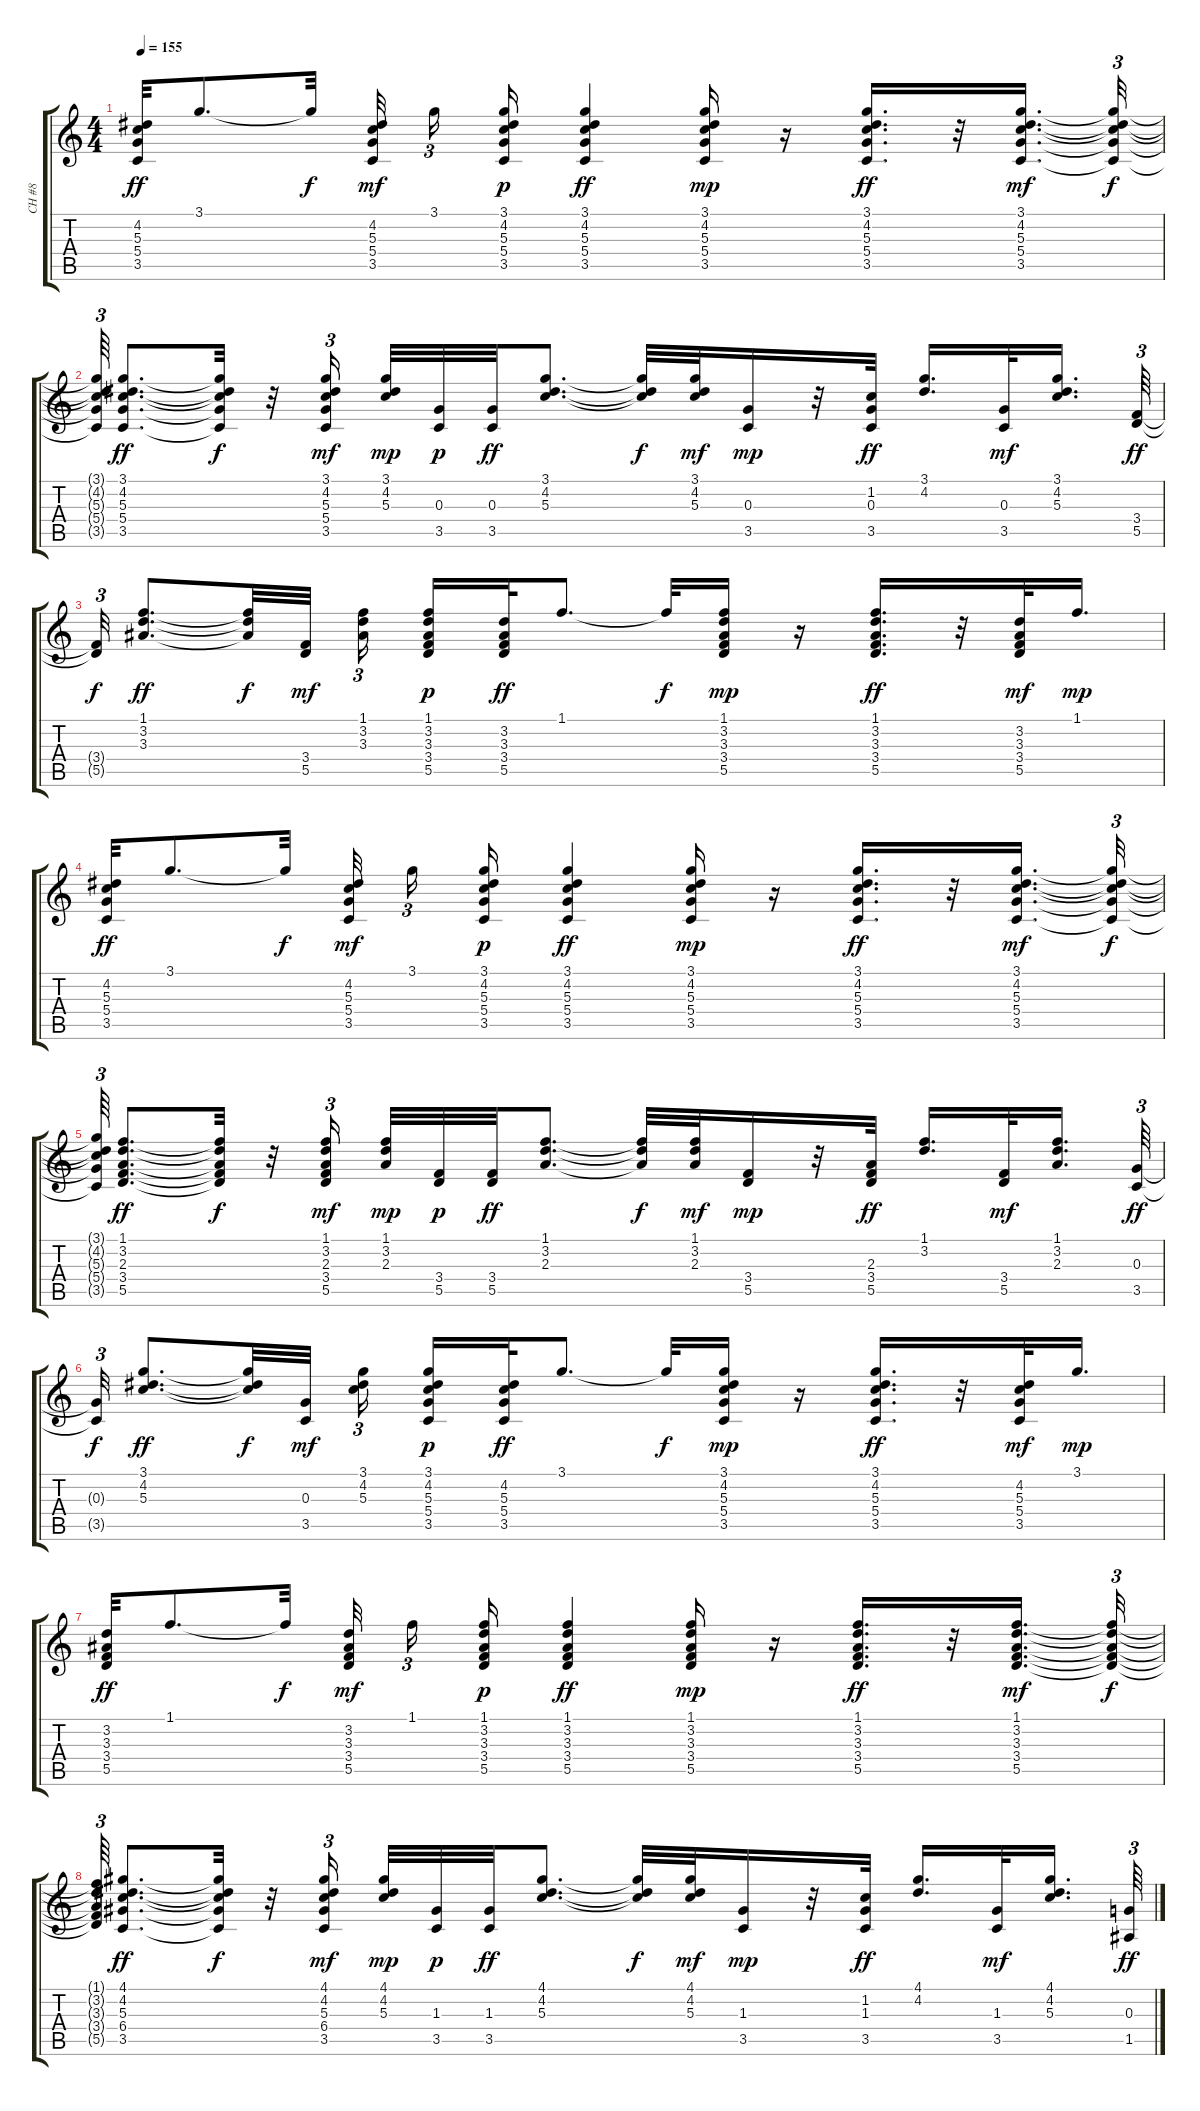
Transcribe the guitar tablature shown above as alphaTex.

\track ("CH #8" "CH #8") {instrument acousticguitarsteel}
\staff {score tabs}
\tuning (E4 B3 G3 D3 A2 E2) {hide}
\ts (4 4)
\tempo 155
\clef g2
\ks c
(4.2 5.3 5.4 3.5).32{dy ff} 3.1.8{d} 3.1{t}.32{dy f} (4.2 5.3 5.4 3.5).32{dy mf beam splitsecondary} 3.1.16{tu (3 2)} (3.1 4.2 5.3 5.4 3.5).16{dy p} (3.1 4.2 5.3 5.4 3.5).4{dy ff} (3.1 4.2 5.3 5.4 3.5).16{dy mp} r.16 (3.1 4.2 5.3 5.4 3.5).16{d dy ff} r.32 (3.1 4.2 5.3 5.4 3.5).16{d dy mf} (3.1{t} 4.2{t} 5.3{t} 5.4{t} 3.5{t}).32{tu (3 2) dy f} |
(3.1{t} 4.2{t} 5.3{t} 5.4{t} 3.5{t}).64{tu (3 2)} (3.1 4.2 5.3 5.4 3.5).8{d dy ff} (3.1{t} 4.2{t} 5.3{t} 5.4{t} 3.5{t}).32{dy f} r.32 (3.1 4.2 5.3 5.4 3.5).16{tu (3 2) dy mf beam splitsecondary} (3.1 4.2 5.3).32{dy mp} (0.3 3.5).32{dy p} (0.3 3.5).32{dy ff} (3.1 4.2 5.3).8{d} (3.1{t} 4.2{t} 5.3{t}).32{dy f} (3.1 4.2 5.3).32{dy mf} (0.3 3.5).16{dy mp} r.32 (1.2 0.3 3.5).32{dy ff} (3.1 4.2).16{d} (0.3 3.5).32{dy mf} (3.1 4.2 5.3).16{d beam splitsecondary} (3.4 5.5).64{tu (3 2) dy ff} |
(3.4{t} 5.5{t}).32{tu (3 2) dy f} (1.1 3.2 3.3).8{d dy ff} (1.1{t} 3.2{t} 3.3{t}).32{dy f} (3.4 5.5).32{dy mf} (1.1 3.2 3.3).16{tu (3 2) beam splitsecondary} (1.1 3.2 3.3 3.4 5.5).16{dy p} (3.2 3.3 3.4 5.5).32{dy ff} 1.1.8{d} 1.1{t}.32{dy f} (1.1 3.2 3.3 3.4 5.5).16{dy mp} r.16 (1.1 3.2 3.3 3.4 5.5).16{d dy ff} r.32 (3.2 3.3 3.4 5.5).32{dy mf} 1.1.16{d dy mp} |
(4.2 5.3 5.4 3.5).32{dy ff} 3.1.8{d} 3.1{t}.32{dy f} (4.2 5.3 5.4 3.5).32{dy mf beam splitsecondary} 3.1.16{tu (3 2)} (3.1 4.2 5.3 5.4 3.5).16{dy p} (3.1 4.2 5.3 5.4 3.5).4{dy ff} (3.1 4.2 5.3 5.4 3.5).16{dy mp} r.16 (3.1 4.2 5.3 5.4 3.5).16{d dy ff} r.32 (3.1 4.2 5.3 5.4 3.5).16{d dy mf} (3.1{t} 4.2{t} 5.3{t} 5.4{t} 3.5{t}).32{tu (3 2) dy f} |
(3.1{t} 4.2{t} 5.3{t} 5.4{t} 3.5{t}).64{tu (3 2)} (1.1 3.2 2.3 3.4 5.5).8{d dy ff} (1.1{t} 3.2{t} 2.3{t} 3.4{t} 5.5{t}).32{dy f} r.32 (1.1 3.2 2.3 3.4 5.5).16{tu (3 2) dy mf beam splitsecondary} (1.1 3.2 2.3).32{dy mp} (3.4 5.5).32{dy p} (3.4 5.5).32{dy ff} (1.1 3.2 2.3).8{d} (1.1{t} 3.2{t} 2.3{t}).32{dy f} (1.1 3.2 2.3).32{dy mf} (3.4 5.5).16{dy mp} r.32 (2.3 3.4 5.5).32{dy ff} (1.1 3.2).16{d} (3.4 5.5).32{dy mf} (1.1 3.2 2.3).16{d beam splitsecondary} (0.3 3.5).64{tu (3 2) dy ff} |
(0.3{t} 3.5{t}).32{tu (3 2) dy f} (3.1 4.2 5.3).8{d dy ff} (3.1{t} 4.2{t} 5.3{t}).32{dy f} (0.3 3.5).32{dy mf} (3.1 4.2 5.3).16{tu (3 2) beam splitsecondary} (3.1 4.2 5.3 5.4 3.5).16{dy p} (4.2 5.3 5.4 3.5).32{dy ff} 3.1.8{d} 3.1{t}.32{dy f} (3.1 4.2 5.3 5.4 3.5).16{dy mp} r.16 (3.1 4.2 5.3 5.4 3.5).16{d dy ff} r.32 (4.2 5.3 5.4 3.5).32{dy mf} 3.1.16{d dy mp} |
(3.2 3.3 3.4 5.5).32{dy ff} 1.1.8{d} 1.1{t}.32{dy f} (3.2 3.3 3.4 5.5).32{dy mf beam splitsecondary} 1.1.16{tu (3 2)} (1.1 3.2 3.3 3.4 5.5).16{dy p} (1.1 3.2 3.3 3.4 5.5).4{dy ff} (1.1 3.2 3.3 3.4 5.5).16{dy mp} r.16 (1.1 3.2 3.3 3.4 5.5).16{d dy ff} r.32 (1.1 3.2 3.3 3.4 5.5).16{d dy mf} (1.1{t} 3.2{t} 3.3{t} 3.4{t} 5.5{t}).32{tu (3 2) dy f} |
(1.1{t} 3.2{t} 3.3{t} 3.4{t} 5.5{t}).64{tu (3 2)} (4.1 4.2 5.3 6.4 3.5).8{d dy ff} (4.1{t} 4.2{t} 5.3{t} 6.4{t} 3.5{t}).32{dy f} r.32 (4.1 4.2 5.3 6.4 3.5).16{tu (3 2) dy mf beam splitsecondary} (4.1 4.2 5.3).32{dy mp} (1.3 3.5).32{dy p} (1.3 3.5).32{dy ff} (4.1 4.2 5.3).8{d} (4.1{t} 4.2{t} 5.3{t}).32{dy f} (4.1 4.2 5.3).32{dy mf} (1.3 3.5).16{dy mp} r.32 (1.2 1.3 3.5).32{dy ff} (4.1 4.2).16{d} (1.3 3.5).32{dy mf} (4.1 4.2 5.3).16{d beam splitsecondary} (0.3 1.5).64{tu (3 2) dy ff}
